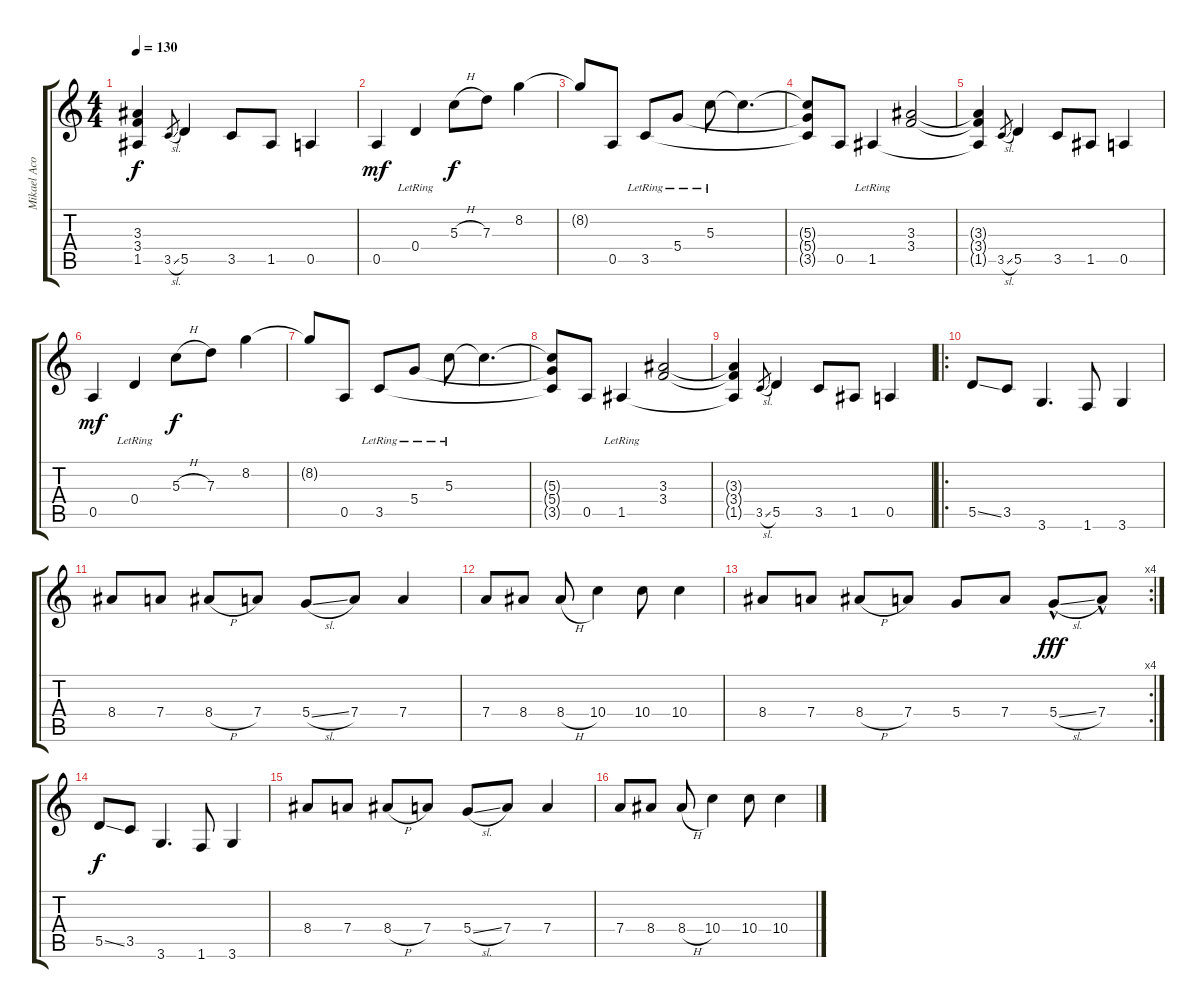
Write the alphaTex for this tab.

\track ("Mikael Acoustic" "Mikael Aco") {instrument acousticguitarsteel}
\staff {score tabs}
\tuning (E4 B3 G3 D3 A2 E2) {hide}
\ts (4 4)
\tempo 130
\clef g2
\ks c
(3.3{t} 3.4{t} 1.5{t}).4{dy f} 3.5{sl}.8{gr} 5.5.4 3.5.8 1.5.8 0.5.4 |
0.5.4{dy mf} 0.4{lr}.4 5.3{h}.8{dy f} 7.3.8 8.2.4 |
8.2{t}.8 0.5.8 3.5{lr}.8 5.4{lr}.8 5.3{lr}.8 5.3{t}.4{d} |
(5.3{t} 5.4{t} 3.5{t}).8 0.5.8 1.5{lr}.4 (3.3 3.4).2 |
(3.3{t} 3.4{t} 1.5{t}).4 3.5{sl}.8{gr} 5.5.4 3.5.8 1.5.8 0.5.4 |
0.5.4{dy mf} 0.4{lr}.4 5.3{h}.8{dy f} 7.3.8 8.2.4 |
8.2{t}.8 0.5.8 3.5{lr}.8 5.4{lr}.8 5.3{lr}.8 5.3{t}.4{d} |
(5.3{t} 5.4{t} 3.5{t}).8 0.5.8 1.5{lr}.4 (3.3 3.4).2 |
(3.3{t} 3.4{t} 1.5{t}).4 3.5{sl}.8{gr} 5.5.4 3.5.8 1.5.8 0.5.4 |
\ro
5.5{ss}.8 3.5.8 3.6.4{d} 1.6.8 3.6.4 |
8.4.8 7.4.8 8.4{h}.8 7.4.8 5.4{sl}.8 7.4.8 7.4.4 |
7.4.8 8.4.8 8.4{h}.8 10.4.4 10.4.8 10.4.4 |
\rc 4
8.4.8 7.4.8 8.4{h}.8 7.4.8 5.4.8 7.4.8 5.4{sl hac}.8{dy fff} 7.4{hac}.8 |
5.5{ss}.8{dy f} 3.5.8 3.6.4{d} 1.6.8 3.6.4 |
8.4.8 7.4.8 8.4{h}.8 7.4.8 5.4{sl}.8 7.4.8 7.4.4 |
7.4.8 8.4.8 8.4{h}.8 10.4.4 10.4.8 10.4.4
